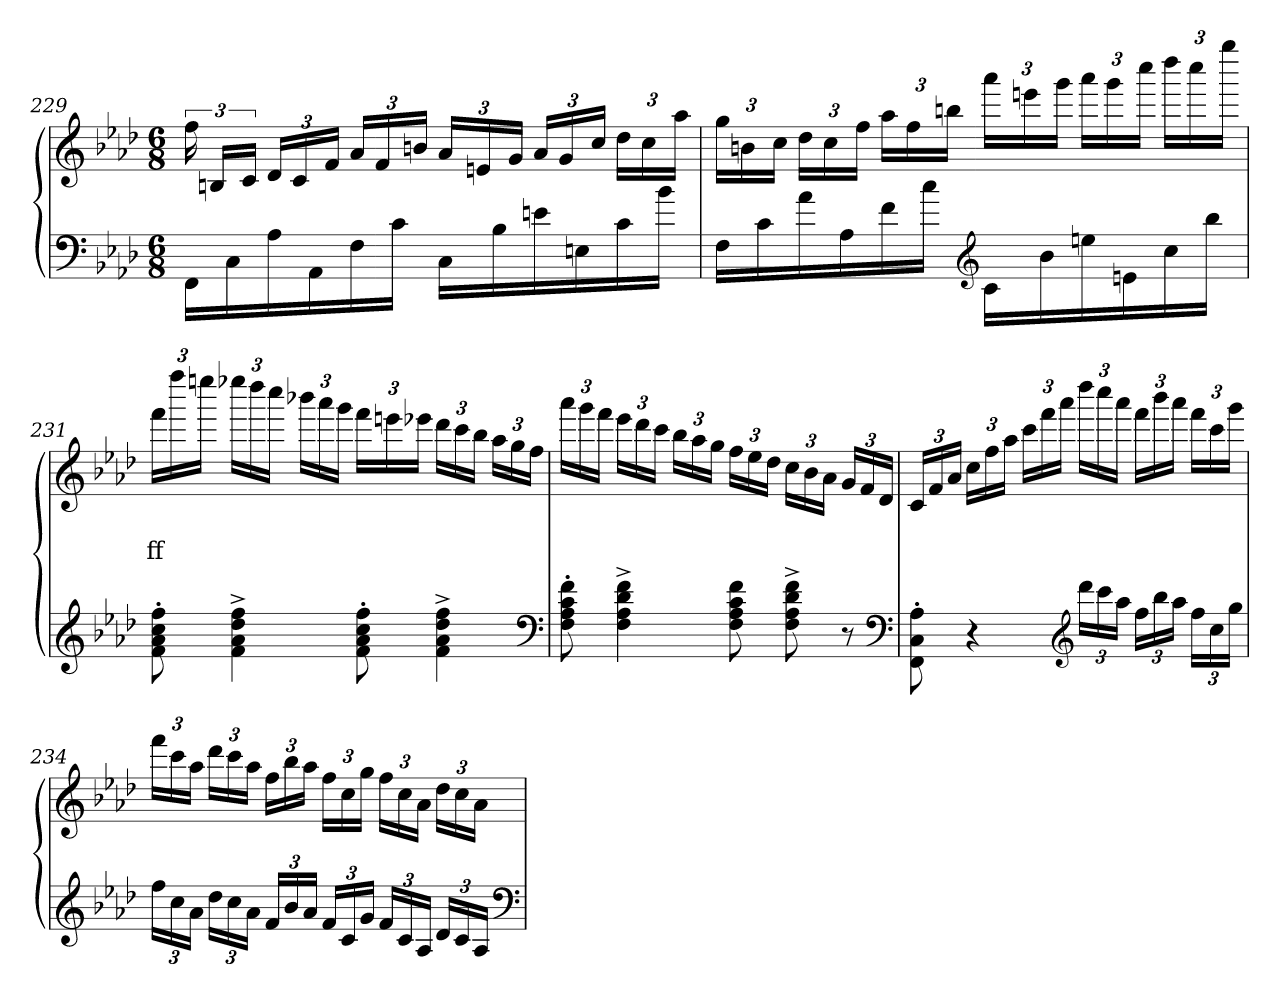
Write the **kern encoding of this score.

**kern	**kern	**text	**text
*part2	*part1	*part1	*part1
*staff2	*staff1	*staff1	*staff1
*clefF4	*clefG2	*	*
*k[b-e-a-d-]	*k[b-e-a-d-]	*	*
*M6/8	*M6/8	*	*
=229	=229	=229	=229
16FFLL	24ff	.	.
.	24BnLL	.	.
16C	.	.	.
.	24cJJ	.	.
16A-	24d-LL	.	.
.	24c	.	.
16AA-	.	.	.
.	24fJJ	.	.
16F	24a-LL	.	.
.	24f	.	.
16cJJ	.	.	.
.	24bnJJ	.	.
16CLL	24a-LL	.	.
.	24en	.	.
16B-	.	.	.
.	24gJJ	.	.
16en	24a-LL	.	.
.	24g	.	.
16En	.	.	.
.	24ccJJ	.	.
16c	24dd-LL	.	.
.	24cc	.	.
16b-JJ	.	.	.
.	24aa-JJ	.	.
=230	=230	=230	=230
16FLL	24ggLL	.	.
.	24bn	.	.
16c	.	.	.
.	24ccJJ	.	.
16a-	24dd-LL	.	.
.	24cc	.	.
16A-	.	.	.
.	24ffJJ	.	.
16f	24aa-LL	.	.
.	24ff	.	.
16ccJJ	.	.	.
.	24bbnJJ	.	.
*clefG2	*	*	*
16cLL	24aaa-LL	.	.
.	24eeen	.	.
16b-	.	.	.
.	24gggJJ	.	.
16een	24aaa-LL	.	.
.	24ggg	.	.
16en	.	.	.
.	24ccccJJ	.	.
16cc	24dddd-LL	.	.
.	24cccc	.	.
16bb-JJ	.	.	.
.	24ggggJJ	.	.
=231	=231	=231	=231
8ff'> 8cc'> 8a-'> 8f'>	24fffLL	.	ff
.	24ffff	.	.
.	24eeeenJJ	.	.
4ff^> 4dd-^> 4a-^> 4f^>	24eeee-XLL	.	.
.	24dddd-	.	.
.	24ccccJJ	.	.
.	24bbb-XLL	.	.
.	24aaa-	.	.
.	24gggJJ	.	.
8ff'> 8cc'> 8a-'> 8f'>	24fffLL	.	.
.	24eeen	.	.
.	24eee-XJJ	.	.
4ff^> 4dd-^> 4a-^> 4f^>	24ddd-LL	.	.
.	24ccc	.	.
.	24bb-JJ	.	.
.	24aa-LL	.	.
.	24gg	.	.
.	24ffJJ	.	.
*clefF4	*	*	*
=232	=232	=232	=232
8f'> 8c'> 8A-'> 8F'>	24aaa-LL	.	.
.	24ggg	.	.
.	24fffJJ	.	.
4f^> 4d-^> 4A-^> 4F^>	24eee-LL	.	.
.	24ddd-	.	.
.	24cccJJ	.	.
.	24bb-LL	.	.
.	24aa-	.	.
.	24ggJJ	.	.
8f 8c 8A- 8F	24ffLL	.	.
.	24ee-	.	.
.	24dd-JJ	.	.
8f^> 8d-^> 8A-^> 8F^>	24ccLL	.	.
.	24b-	.	.
.	24a-JJ	.	.
8r	24gLL	.	.
.	24f	.	.
.	24d-JJ	.	.
*clefF4	*	*	*
=233	=233	=233	=233
8A-\'> 8C\'> 8FF\'>	24cLL	.	.
.	24f	.	.
.	24a-JJ	.	.
4r	24ccLL	.	.
.	24ff	.	.
.	24aa-JJ	.	.
.	24cccLL	.	.
.	24fff	.	.
.	24aaa-JJ	.	.
*clefG2	*	*	*
24ddd-LL	24dddd-LL	.	.
24ccc	24cccc	.	.
24aa-JJ	24aaa-JJ	.	.
24ffLL	24fffLL	.	.
24bb-	24bbb-	.	.
24aa-JJ	24aaa-JJ	.	.
24ffLL	24fffLL	.	.
24cc	24ccc	.	.
24ggJJ	24gggJJ	.	.
=234	=234	=234	=234
24ffLL	24fffLL	.	.
24cc	24ccc	.	.
24a-JJ	24aa-JJ	.	.
24dd-LL	24ddd-LL	.	.
24cc	24ccc	.	.
24a-JJ	24aa-JJ	.	.
24fLL	24ffLL	.	.
24b-	24bb-	.	.
24a-JJ	24aa-JJ	.	.
24fLL	24ffLL	.	.
24c	24cc	.	.
24gJJ	24ggJJ	.	.
24fLL	24ffLL	.	.
24c	24cc	.	.
24A-JJ	24a-JJ	.	.
24d-LL	24dd-LL	.	.
24c	24cc	.	.
24A-JJ	24a-JJ	.	.
*clefF4	*	*	*
=	=	=	=
*-	*-	*-	*-
